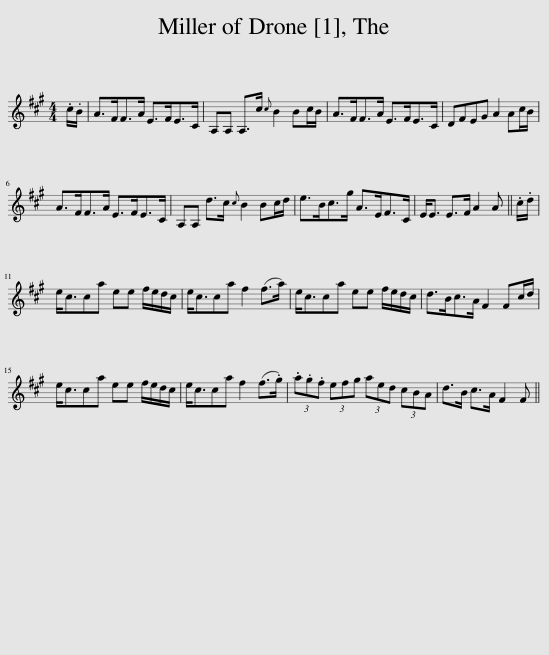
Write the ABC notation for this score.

X:1
L:1/8
M:4/4
I:linebreak $
K:F#min
V:1 treble
V:1
 .c/.B/ | A>FF>A E>FE>C | A,A, A,>c{c} B2 Bc/B/ | A>FF>A E>FE>C | DFEG A2 Ac/B/ |$ %5
 A>FF>A E>FE>C | A,A, d>c{c} B2 Bc/d/ | e>Bc>g A>EF>C | E<E E>F A2 A || .c/.d/ |$ %10
 e<cca ee f/e/d/c/ | e<cca f2 (f>a) | e<cca ee f/e/d/c/ | d>Bc>A F2 Fc/d/ |$ e<cca ee f/e/d/c/ | %15
 e<cca f2 (f>.g) | (3.a.g.f (3efg (3aed (3cBA | d>B c>A F2 F || %18
